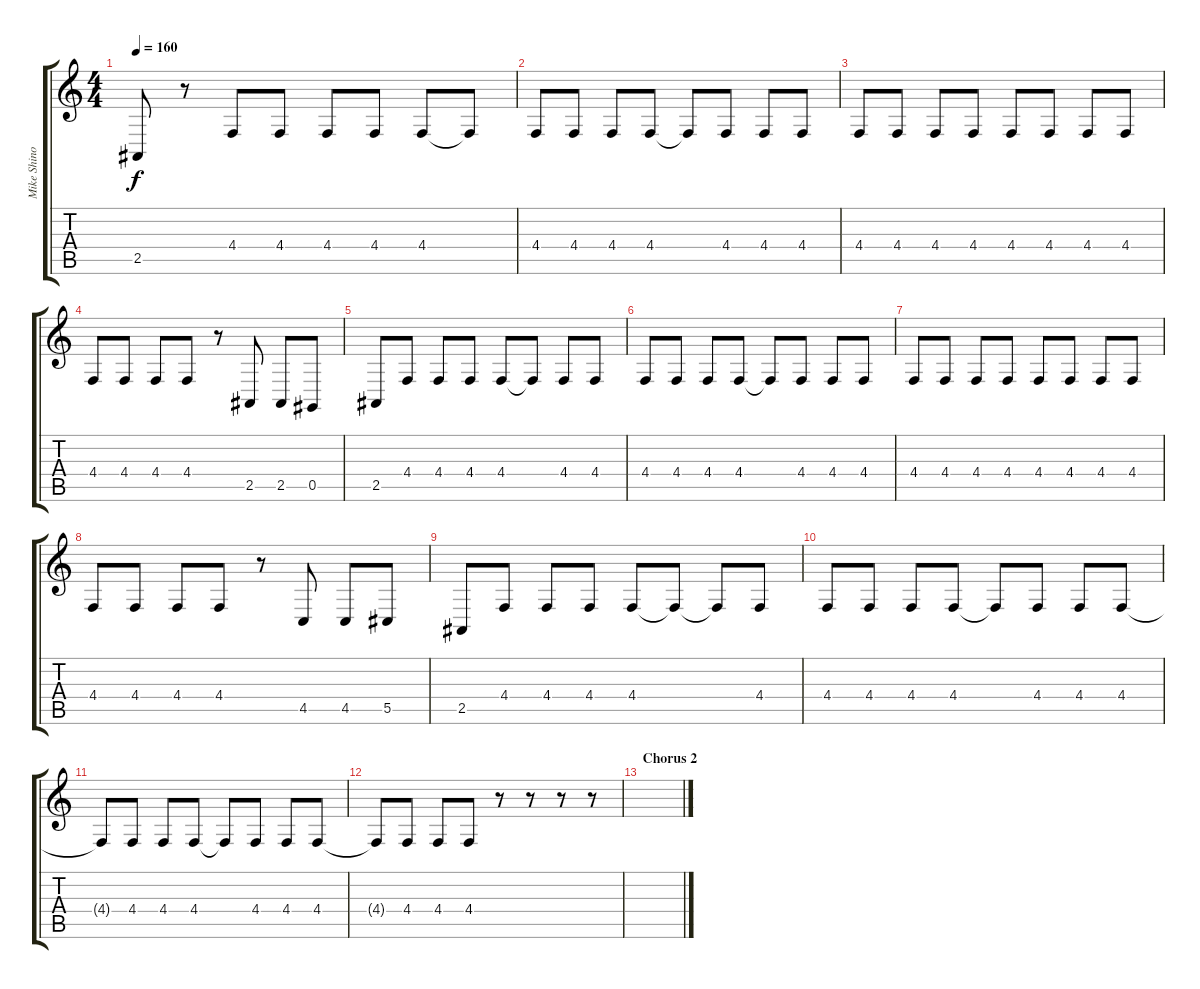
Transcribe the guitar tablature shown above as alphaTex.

\track ("Mike Shinoda (Vocals)" "Mike Shino") {instrument cello}
\staff {score tabs}
\tuning (Eb4 Bb3 Gb3 Db3 Ab2 Eb2) {hide}
\ts (4 4)
\tempo 160
\clef g2
\ks c
2.5.8{dy f} r.8 4.4.8 4.4.8 4.4.8 4.4.8 4.4.8 4.4{t}.8 |
4.4.8 4.4.8 4.4.8 4.4.8 4.4{t}.8 4.4.8 4.4.8 4.4.8 |
4.4.8 4.4.8 4.4.8 4.4.8 4.4.8 4.4.8 4.4.8 4.4.8 |
4.4.8 4.4.8 4.4.8 4.4.8 r.8 2.5.8 2.5.8 0.5.8 |
2.5.8 4.4.8 4.4.8 4.4.8 4.4.8 4.4{t}.8 4.4.8 4.4.8 |
4.4.8 4.4.8 4.4.8 4.4.8 4.4{t}.8 4.4.8 4.4.8 4.4.8 |
4.4.8 4.4.8 4.4.8 4.4.8 4.4.8 4.4.8 4.4.8 4.4.8 |
4.4.8 4.4.8 4.4.8 4.4.8 r.8 4.5.8 4.5.8 5.5.8 |
2.5.8 4.4.8 4.4.8 4.4.8 4.4.8 4.4{t}.8 4.4{t}.8 4.4.8 |
4.4.8 4.4.8 4.4.8 4.4.8 4.4{t}.8 4.4.8 4.4.8 4.4.8 |
4.4{t}.8 4.4.8 4.4.8 4.4.8 4.4{t}.8 4.4.8 4.4.8 4.4.8 |
4.4{t}.8 4.4.8 4.4.8 4.4.8 r.8 r.8 r.8 r.8 |
\section ("" "Chorus 2")
